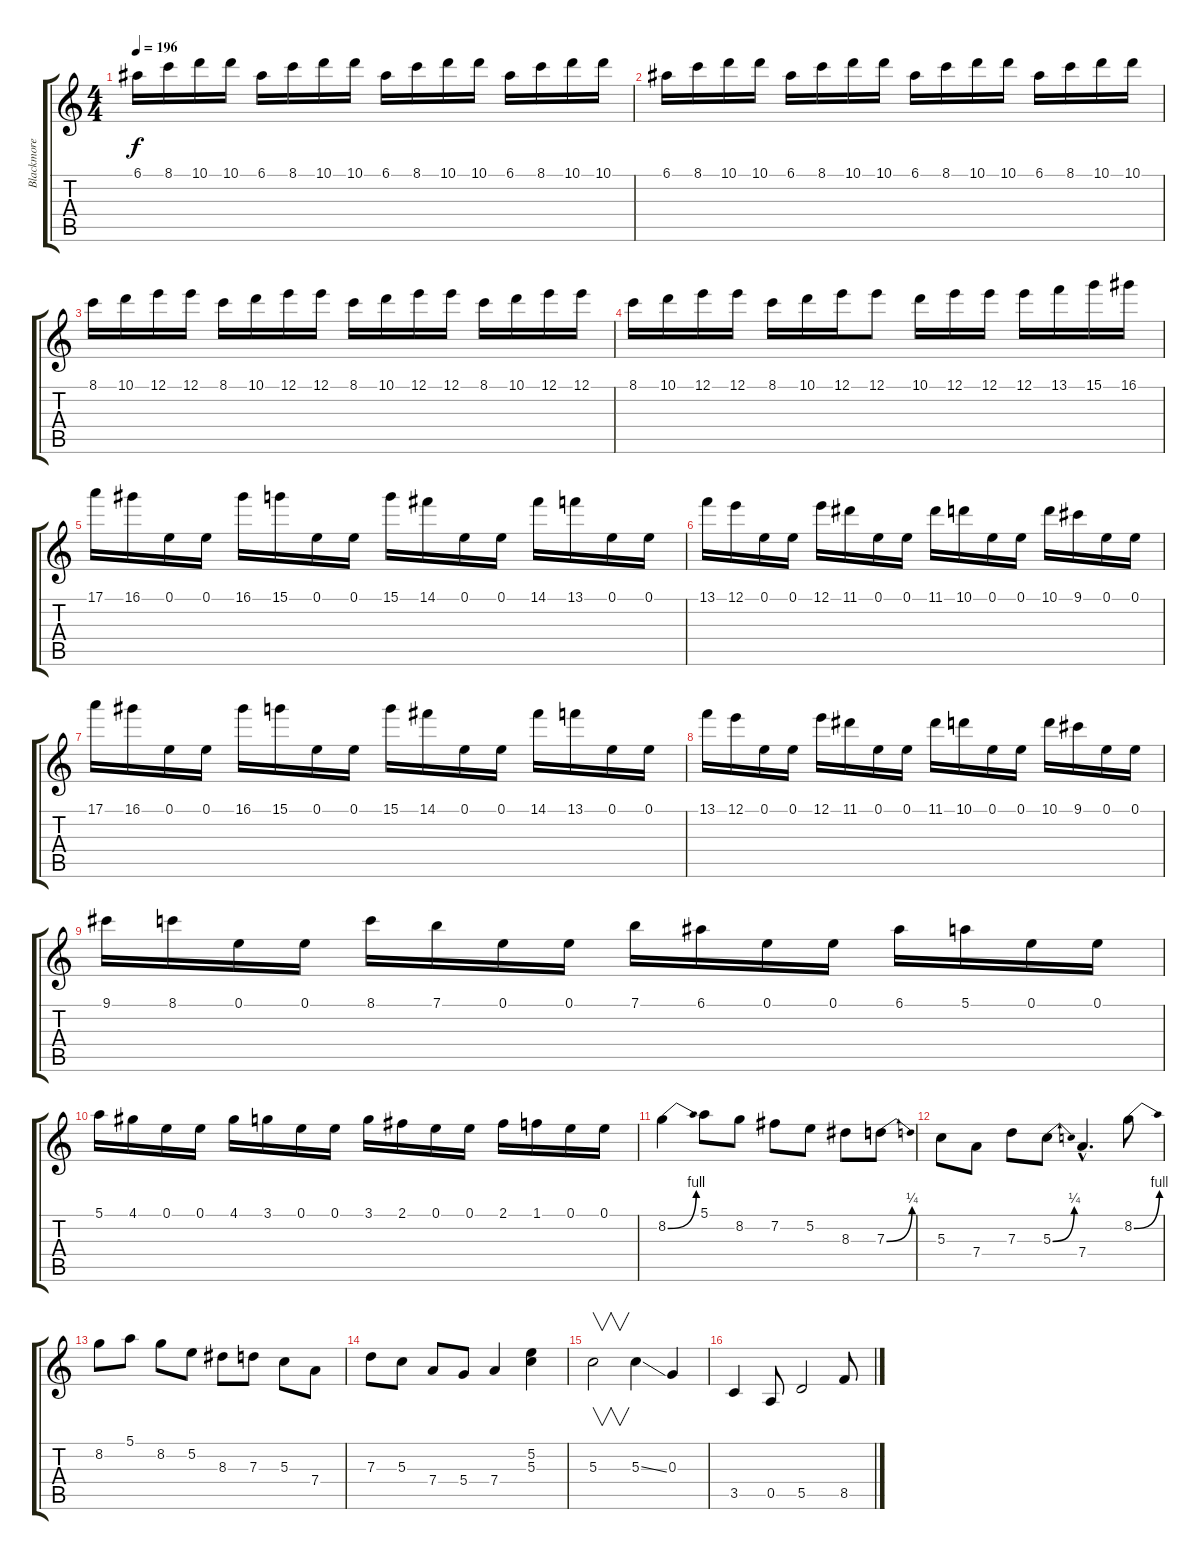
\track ("Blackmore" "Blackmore") {instrument overdrivenguitar}
\staff {score tabs}
\tuning (E4 B3 G3 D3 A2 E2) {hide}
\ts (4 4)
\tempo 196
\clef g2
\ks c
6.1.16{dy f} 8.1.16 10.1.16 10.1.16 6.1.16 8.1.16 10.1.16 10.1.16 6.1.16 8.1.16 10.1.16 10.1.16 6.1.16 8.1.16 10.1.16 10.1.16 |
6.1.16 8.1.16 10.1.16 10.1.16 6.1.16 8.1.16 10.1.16 10.1.16 6.1.16 8.1.16 10.1.16 10.1.16 6.1.16 8.1.16 10.1.16 10.1.16 |
8.1.16 10.1.16 12.1.16 12.1.16 8.1.16 10.1.16 12.1.16 12.1.16 8.1.16 10.1.16 12.1.16 12.1.16 8.1.16 10.1.16 12.1.16 12.1.16 |
8.1.16 10.1.16 12.1.16 12.1.16 8.1.16 10.1.16 12.1.16 12.1.8 10.1.16 12.1.16 12.1.16 12.1.16 13.1.16 15.1.16 16.1.16 |
17.1.16 16.1.16 0.1.16 0.1.16 16.1.16 15.1.16 0.1.16 0.1.16 15.1.16 14.1.16 0.1.16 0.1.16 14.1.16 13.1.16 0.1.16 0.1.16 |
13.1.16 12.1.16 0.1.16 0.1.16 12.1.16 11.1.16 0.1.16 0.1.16 11.1.16 10.1.16 0.1.16 0.1.16 10.1.16 9.1.16 0.1.16 0.1.16 |
17.1.16 16.1.16 0.1.16 0.1.16 16.1.16 15.1.16 0.1.16 0.1.16 15.1.16 14.1.16 0.1.16 0.1.16 14.1.16 13.1.16 0.1.16 0.1.16 |
13.1.16 12.1.16 0.1.16 0.1.16 12.1.16 11.1.16 0.1.16 0.1.16 11.1.16 10.1.16 0.1.16 0.1.16 10.1.16 9.1.16 0.1.16 0.1.16 |
9.1.16 8.1.16 0.1.16 0.1.16 8.1.16 7.1.16 0.1.16 0.1.16 7.1.16 6.1.16 0.1.16 0.1.16 6.1.16 5.1.16 0.1.16 0.1.16 |
5.1.16 4.1.16 0.1.16 0.1.16 4.1.16 3.1.16 0.1.16 0.1.16 3.1.16 2.1.16 0.1.16 0.1.16 2.1.16 1.1.16 0.1.16 0.1.16 |
8.2{be (bend 0 0 60 4)}.4 5.1.8 8.2.8 7.2.8 5.2.8 8.3.8 7.3{be (bend 0 0 60 1)}.8 |
5.3.8 7.4.8 7.3.8 5.3{be (bend 0 0 60 1)}.8 7.4{hac}.4{d} 8.2{be (bend 0 0 60 4)}.8 |
8.2.8 5.1.8 8.2.8 5.2.8 8.3.8 7.3.8 5.3.8 7.4.8 |
7.3.8 5.3.8 7.4.8 5.4.8 7.4.4 (5.2 5.3).4 |
5.3.2{v} 5.3{ss}.4 0.3.4 |
3.5.4 0.5.8 5.5.2 8.5.8
